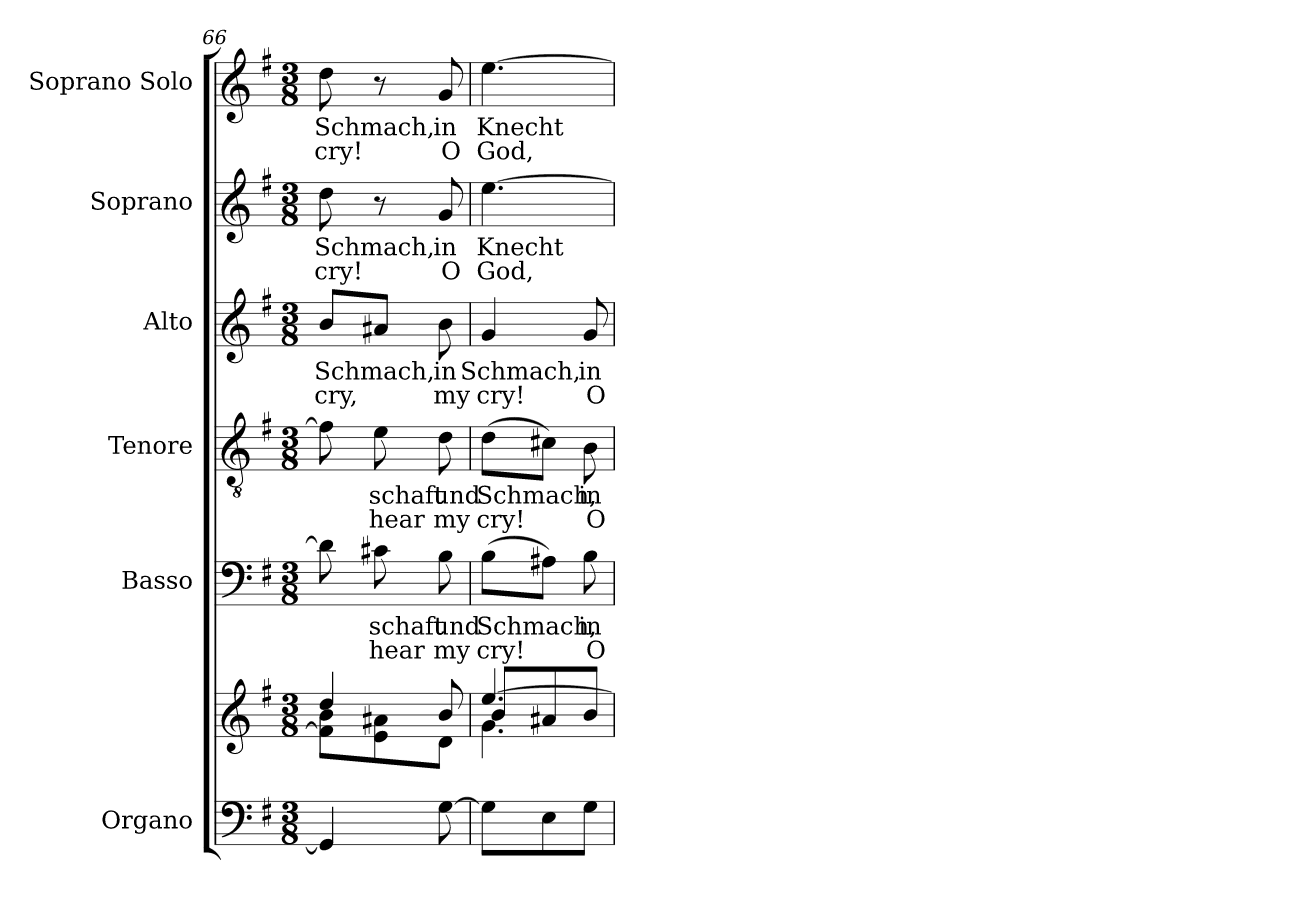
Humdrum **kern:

**kern	**kern	**kern	**text	**text	**kern	**text	**text	**kern	**text	**text	**kern	**text	**text	**kern	**text	**text
*part6	*part6	*part5	*part5	*part5	*part4	*part4	*part4	*part3	*part3	*part3	*part2	*part2	*part2	*part1	*part1	*part1
*staff7	*staff6	*staff5	*staff5	*staff5	*staff4	*staff4	*staff4	*staff3	*staff3	*staff3	*staff2	*staff2	*staff2	*staff1	*staff1	*staff1
*I"Organo	*	*I"Basso	*	*	*I"Tenore	*	*	*I"Alto	*	*	*I"Soprano	*	*	*I"Soprano Solo	*	*
*clefF4	*clefG2	*clefF4	*	*	*clefGv2	*	*	*clefG2	*	*	*clefG2	*	*	*clefG2	*	*
*k[f#]	*k[f#]	*k[f#]	*	*	*k[f#]	*	*	*k[f#]	*	*	*k[f#]	*	*	*k[f#]	*	*
*M3/8	*M3/8	*M3/8	*	*	*M3/8	*	*	*M3/8	*	*	*M3/8	*	*	*M3/8	*	*
=66	=66	=66	=66	=66	=66	=66	=66	=66	=66	=66	=66	=66	=66	=66	=66	=66
*	*^	*	*	*	*	*	*	*	*	*	*	*	*	*	*	*
4GG/]	4dd/	8f#\] 8b\L	8d\]	.	.	8f#\]	.	.	8b/L	Schmach,	cry,	8dd\	Schmach,	cry!	8dd\	Schmach,	cry!
.	.	8e\ 8a#X\	8c#X\	-schaft	hear	8e\	-schaft	hear	8a#X/J	.	.	8r	.	.	8r	.	.
[8G\	8b/	8d\J	8B\	und	my	8d\	und	my	8b\	in	my	8g/	in	O	8g/	in	O
=67	=67	=67	=67	=67	=67	=67	=67	=67	=67	=67	=67	=67	=67	=67	=67	=67	=67
*	*	*^	*	*	*	*	*	*	*	*	*	*	*	*	*	*	*
8G\L]	[4.ee/	4.g\	8b/L	(8B\L	Schmach,	cry!	(8d\L	Schmach,	cry!	4g/	Schmach,	cry!	[4.ee\	Knecht-	God,	[4.ee\	Knecht-	God,
8E\	.	.	8a#X/	8A#X\J)	.	.	8c#X\J)	.	.	.	.	.	.	.	.	.	.	.
8G\J	.	.	8b/J	8B\	in	O	8B\	in	O	8g/	in	O	.	.	.	.	.	.
*	*v	*v	*v	*	*	*	*	*	*	*	*	*	*	*	*	*	*	*
=	=	=	=	=	=	=	=	=	=	=	=	=	=	=	=	=
*-	*-	*-	*-	*-	*-	*-	*-	*-	*-	*-	*-	*-	*-	*-	*-	*-
